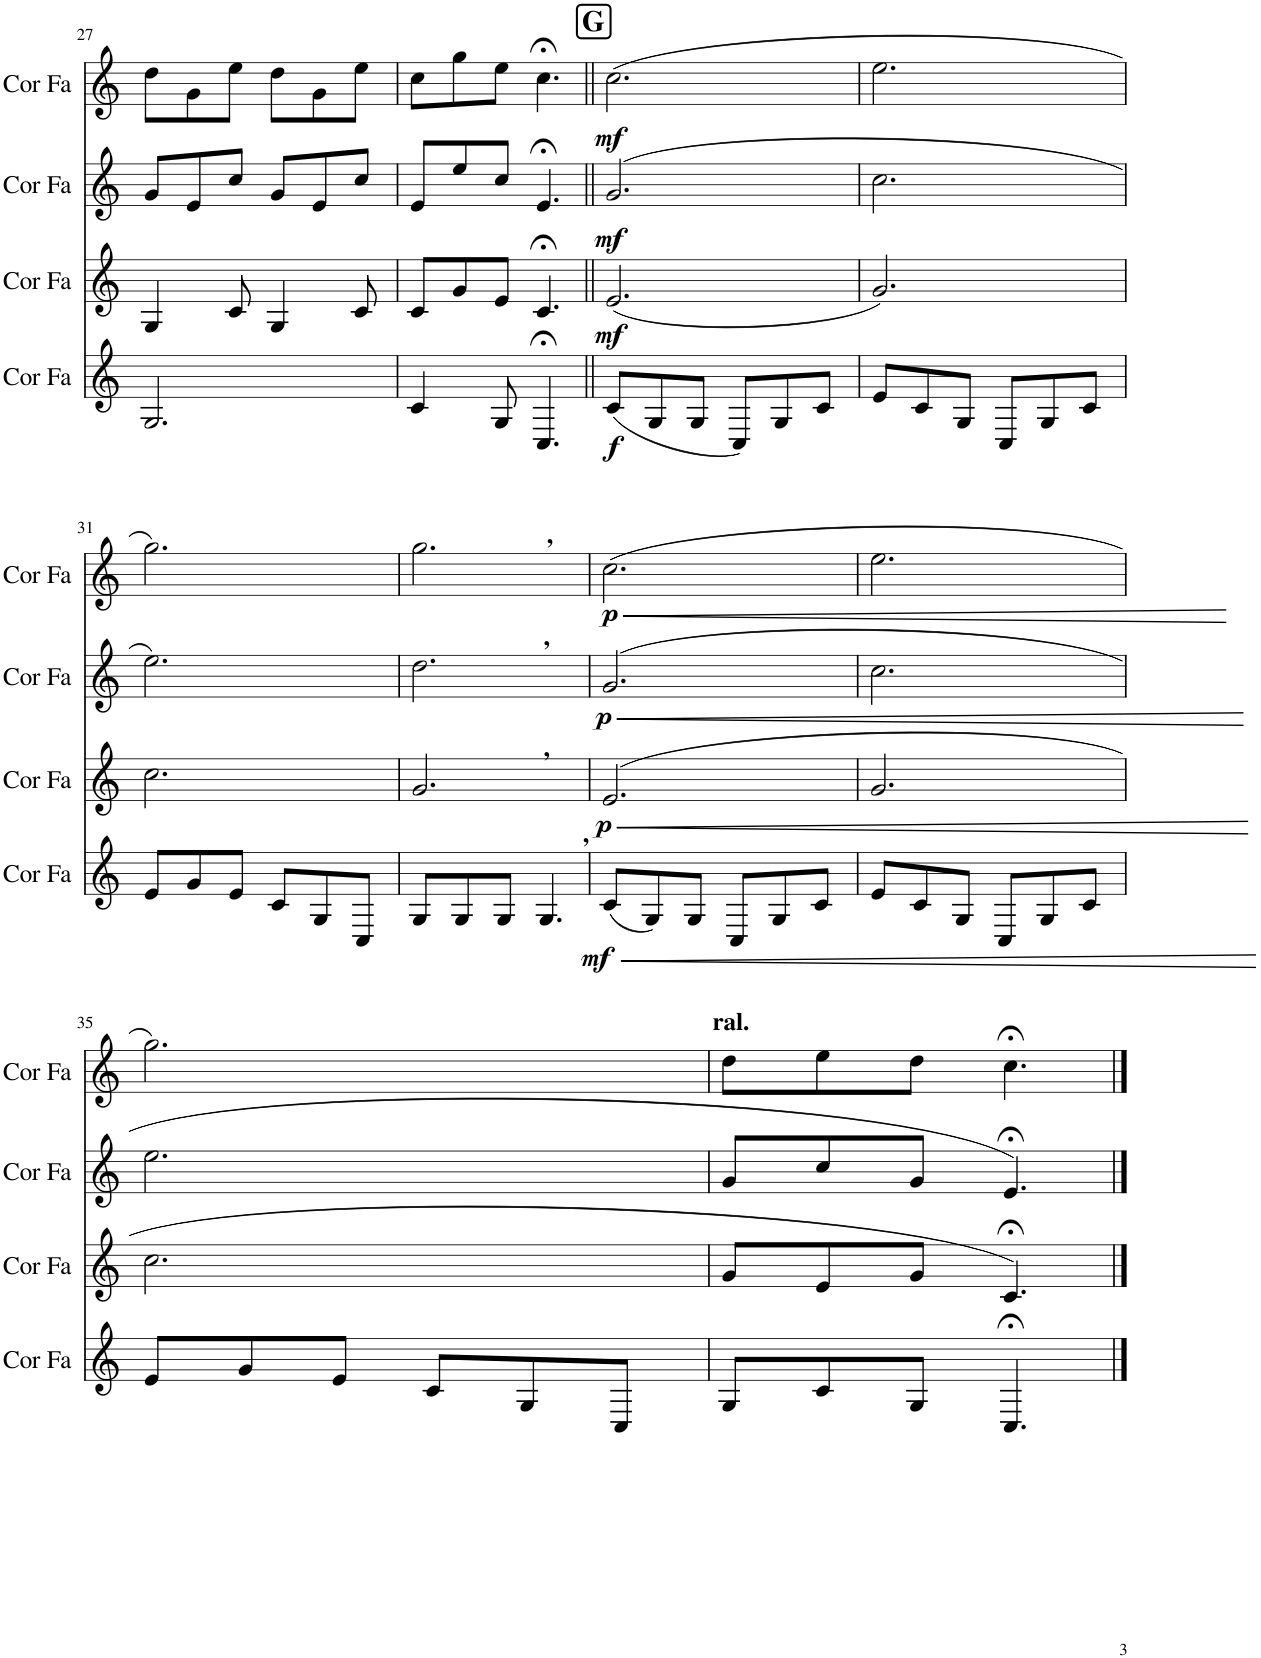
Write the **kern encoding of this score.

**kern	**dynam	**kern	**dynam	**kern	**dynam	**kern	**dynam
*part4	*part4	*part3	*part3	*part2	*part2	*part1	*part1
*staff4	*staff4	*staff3	*staff3	*staff2	*staff2	*staff1	*staff1
*I"Cor en Fa	*	*I"Cor en Fa	*	*I"Cor en Fa	*	*I"Cor en Fa	*
*I'Cor Fa	*	*I'Cor Fa	*	*I'Cor Fa	*	*I'Cor Fa	*
!!LO:PB:g=z
*clefG2	*	*clefG2	*	*clefG2	*	*clefG2	*
*Trd4c7	*	*Trd4c7	*	*Trd4c7	*	*Trd4c7	*
*k[]	*	*k[]	*	*k[]	*	*k[]	*
*M6/8	*	*M6/8	*	*M6/8	*	*M6/8	*
=27	=27	=27	=27	=27	=27	=27	=27
2.G/	.	4G/	.	8g/L	.	8dd\L	.
.	.	.	.	8e/	.	8g\	.
.	.	8c/	.	8cc/J	.	8ee\J	.
.	.	4G/	.	8g/L	.	8dd\L	.
.	.	.	.	8e/	.	8g\	.
.	.	8c/	.	8cc/J	.	8ee\J	.
=28	=28	=28	=28	=28	=28	=28	=28
4c/	.	8c/L	.	8e/L	.	8cc\L	.
.	.	8g/	.	8ee/	.	8gg\	.
8G/	.	8e/J	.	8cc/J	.	8ee\J	.
4.C;</	.	4.c;</	.	4.e;</	.	4.cc;<\	.
!!LO:REH:place=s1:a:B:cj:fs=14:t=G
=29||	=29||	=29||	=29||	=29||	=29||	=29||	=29||
!	!LO:DY:b	!	!LO:DY:b	!	!LO:DY:b	!	!LO:DY:b
(8c/L	f	(2.e/	mf	(2.g/	mf	(2.cc\	mf
8G/	.	.	.	.	.	.	.
8G/J	.	.	.	.	.	.	.
8C/L)	.	.	.	.	.	.	.
8G/	.	.	.	.	.	.	.
8c/J	.	.	.	.	.	.	.
=30	=30	=30	=30	=30	=30	=30	=30
8e/L	.	2.g/)	.	2.cc\	.	2.ee\	.
8c/	.	.	.	.	.	.	.
8G/J	.	.	.	.	.	.	.
8C/L	.	.	.	.	.	.	.
8G/	.	.	.	.	.	.	.
8c/J	.	.	.	.	.	.	.
!!LO:LB:g=z
=31	=31	=31	=31	=31	=31	=31	=31
8e/L	.	2.cc\	.	2.ee\)	.	2.gg\)	.
8g/	.	.	.	.	.	.	.
8e/J	.	.	.	.	.	.	.
8c/L	.	.	.	.	.	.	.
8G/	.	.	.	.	.	.	.
8C/J	.	.	.	.	.	.	.
=32	=32	=32	=32	=32	=32	=32	=32
!	!	!	!	!	!	!LO:TX:a:B:t=,	!
!	!	!	!	!LO:TX:a:B:t=,	!	!	!
!	!	!LO:TX:a:B:t=,	!	!	!	!	!
8G/L	.	2.g/	.	2.dd\	.	2.gg\	.
8G/	.	.	.	.	.	.	.
8G/J	.	.	.	.	.	.	.
!LO:TX:a:B:t=,	!	!	!	!	!	!	!
4.G/	.	.	.	.	.	.	.
=33	=33	=33	=33	=33	=33	=33	=33
!	!LO:HP:b	!	!LO:HP:b	!	!LO:HP:b	!	!LO:HP:b
!	!LO:DY:n=1:b	!	!LO:DY:n=1:b	!	!LO:DY:n=1:b	!	!LO:DY:n=1:b
(8c/L	< mf	(2.e/	< p	(2.g/	< p	(2.cc\	< p
8G/)	.	.	.	.	.	.	.
8G/J	.	.	.	.	.	.	.
8C/L	.	.	.	.	.	.	.
8G/	.	.	.	.	.	.	.
8c/J	.	.	.	.	.	.	.
.	[	.	[	.	[	.	[
=34	=34	=34	=34	=34	=34	=34	=34
8e/L	.	2.g/	.	2.cc\	.	2.ee\	.
8c/	.	.	.	.	.	.	.
8G/J	.	.	.	.	.	.	.
8C/L	.	.	.	.	.	.	.
8G/	.	.	.	.	.	.	.
8c/J	.	.	.	.	.	.	.
!!LO:LB:g=z
=35	=35	=35	=35	=35	=35	=35	=35
8e/L	.	2.cc\	.	2.ee\	.	2.gg\)	.
8g/	.	.	.	.	.	.	.
8e/J	.	.	.	.	.	.	.
8c/L	.	.	.	.	.	.	.
8G/	.	.	.	.	.	.	.
8C/J	.	.	.	.	.	.	.
=36	=36	=36	=36	=36	=36	=36	=36
!	!	!	!	!	!	!LO:TX:a:B:t=ral.	!
8G/L	.	8g/L	.	8g/L	.	8dd\L	.
8c/	.	8e/	.	8cc/	.	8ee\	.
8G/J	.	8g/J	.	8g/J	.	8dd\J	.
4.C;</	.	4.c;</)	.	4.e;</)	.	4.cc;<\	.
==	==	==	==	==	==	==	==
*-	*-	*-	*-	*-	*-	*-	*-
